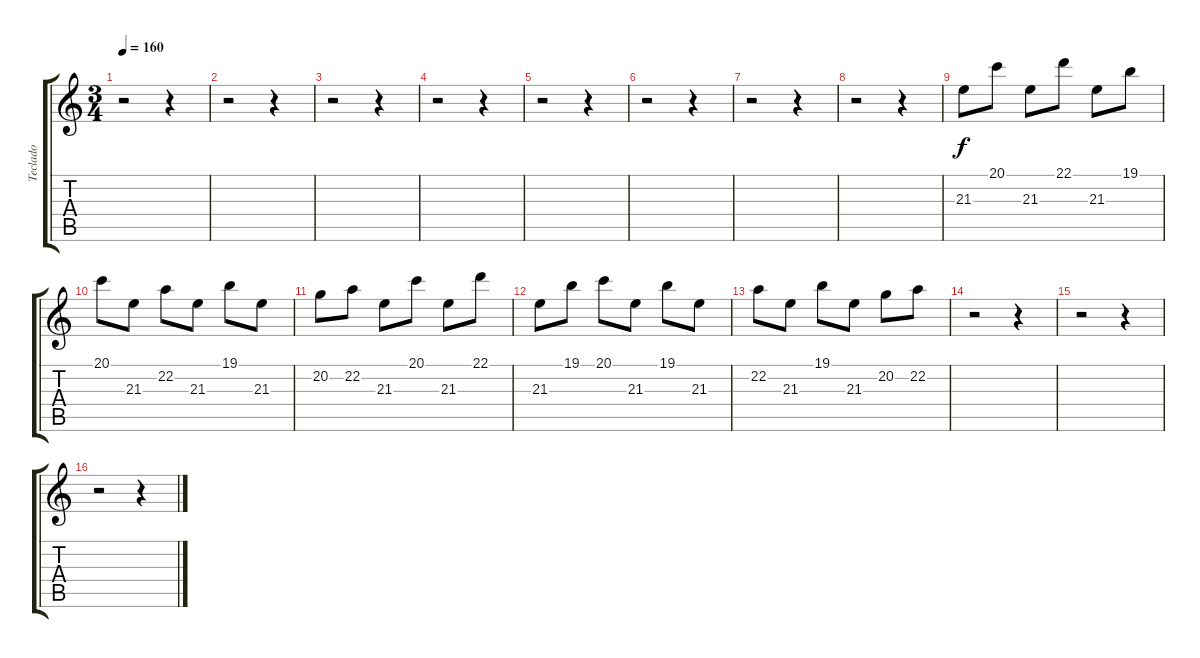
\track ("Teclado" "Teclado") {instrument musicbox}
\staff {score tabs}
\tuning (E4 B3 G3 D3 A2 E2) {hide}
\ts (3 4)
\tempo 160
\clef g2
\ks c
r.2{dy f} r.4 |
r.2 r.4 |
r.2 r.4 |
r.2 r.4 |
r.2 r.4 |
r.2 r.4 |
r.2 r.4 |
r.2 r.4 |
21.3.8 20.1.8 21.3.8 22.1.8 21.3.8 19.1.8 |
20.1.8 21.3.8 22.2.8 21.3.8 19.1.8 21.3.8 |
20.2.8 22.2.8 21.3.8 20.1.8 21.3.8 22.1.8 |
21.3.8 19.1.8 20.1.8 21.3.8 19.1.8 21.3.8 |
22.2.8 21.3.8 19.1.8 21.3.8 20.2.8 22.2.8 |
r.2 r.4 |
r.2 r.4 |
r.2 r.4
